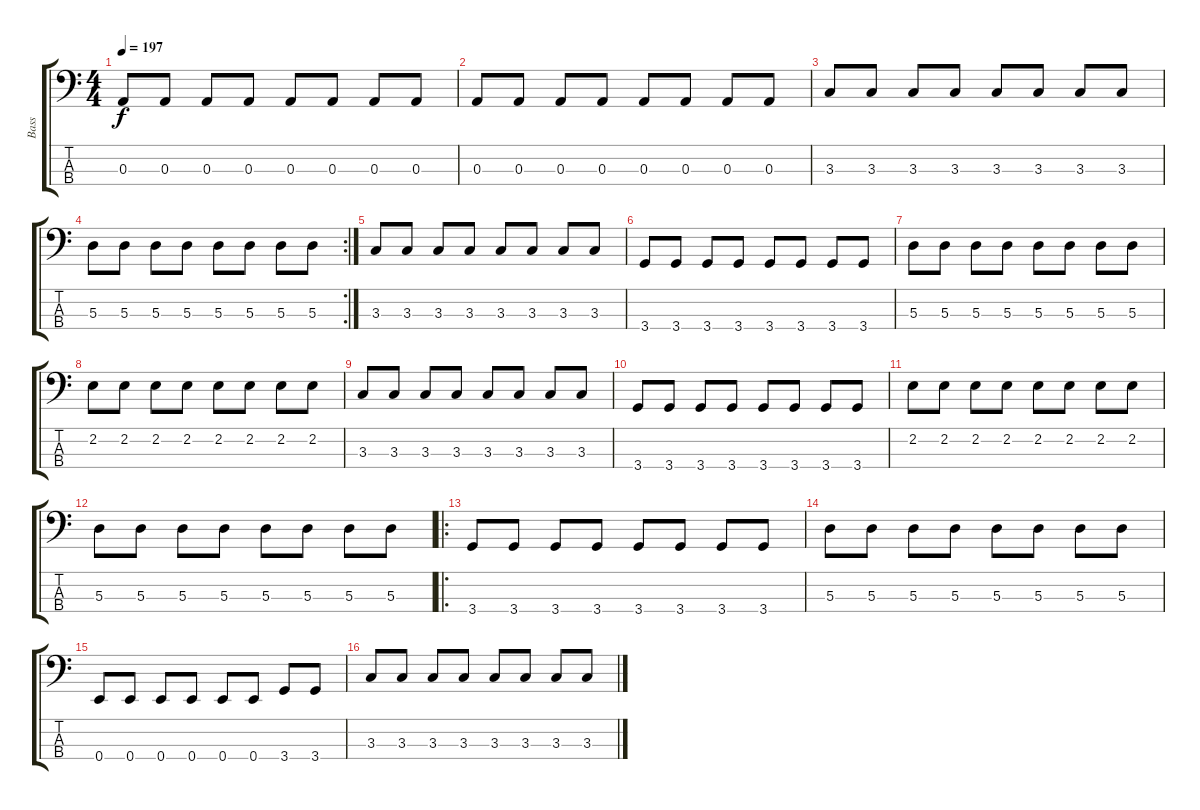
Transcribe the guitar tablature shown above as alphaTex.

\track ("Bass" "Bass") {instrument electricbassfinger}
\staff {score tabs}
\tuning (G2 D2 A1 E1) {hide}
\ts (4 4)
\tempo 197
\clef f4
\ks c
0.3.8{dy f} 0.3.8 0.3.8 0.3.8 0.3.8 0.3.8 0.3.8 0.3.8 |
0.3.8 0.3.8 0.3.8 0.3.8 0.3.8 0.3.8 0.3.8 0.3.8 |
3.3.8 3.3.8 3.3.8 3.3.8 3.3.8 3.3.8 3.3.8 3.3.8 |
\rc 2
5.3.8 5.3.8 5.3.8 5.3.8 5.3.8 5.3.8 5.3.8 5.3.8 |
3.3.8 3.3.8 3.3.8 3.3.8 3.3.8 3.3.8 3.3.8 3.3.8 |
3.4.8 3.4.8 3.4.8 3.4.8 3.4.8 3.4.8 3.4.8 3.4.8 |
5.3.8 5.3.8 5.3.8 5.3.8 5.3.8 5.3.8 5.3.8 5.3.8 |
2.2.8 2.2.8 2.2.8 2.2.8 2.2.8 2.2.8 2.2.8 2.2.8 |
3.3.8 3.3.8 3.3.8 3.3.8 3.3.8 3.3.8 3.3.8 3.3.8 |
3.4.8 3.4.8 3.4.8 3.4.8 3.4.8 3.4.8 3.4.8 3.4.8 |
2.2.8 2.2.8 2.2.8 2.2.8 2.2.8 2.2.8 2.2.8 2.2.8 |
5.3.8 5.3.8 5.3.8 5.3.8 5.3.8 5.3.8 5.3.8 5.3.8 |
\ro
3.4.8 3.4.8 3.4.8 3.4.8 3.4.8 3.4.8 3.4.8 3.4.8 |
5.3.8 5.3.8 5.3.8 5.3.8 5.3.8 5.3.8 5.3.8 5.3.8 |
0.4.8 0.4.8 0.4.8 0.4.8 0.4.8 0.4.8 3.4.8 3.4.8 |
3.3.8 3.3.8 3.3.8 3.3.8 3.3.8 3.3.8 3.3.8 3.3.8
